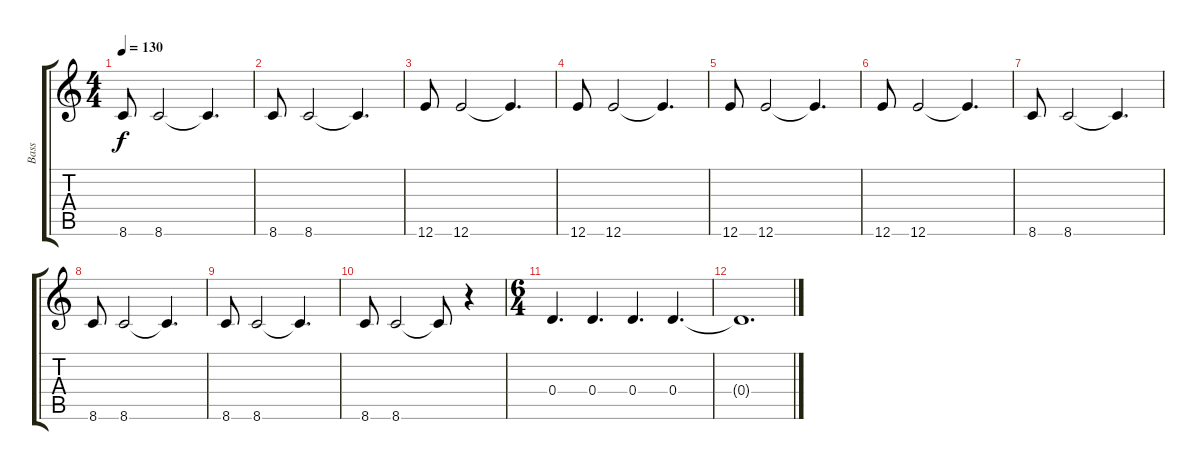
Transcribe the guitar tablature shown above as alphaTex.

\track ("Bass" "Bass") {instrument electricbassfinger}
\staff {score tabs}
\tuning (E4 B3 G3 D3 A2 E2) {hide}
\ts (4 4)
\tempo 130
\clef g2
\ks c
8.6.8{dy f} 8.6.2 8.6{t}.4{d} |
8.6.8 8.6.2 8.6{t}.4{d} |
12.6.8 12.6.2 12.6{t}.4{d} |
12.6.8 12.6.2 12.6{t}.4{d} |
12.6.8 12.6.2 12.6{t}.4{d} |
12.6.8 12.6.2 12.6{t}.4{d} |
8.6.8 8.6.2 8.6{t}.4{d} |
8.6.8 8.6.2 8.6{t}.4{d} |
8.6.8 8.6.2 8.6{t}.4{d} |
8.6.8 8.6.2 8.6{t}.8 r.4 |
\ts (6 4)
0.4.4{d} 0.4.4{d} 0.4.4{d} 0.4.4{d} |
0.4{t}.1{d}
